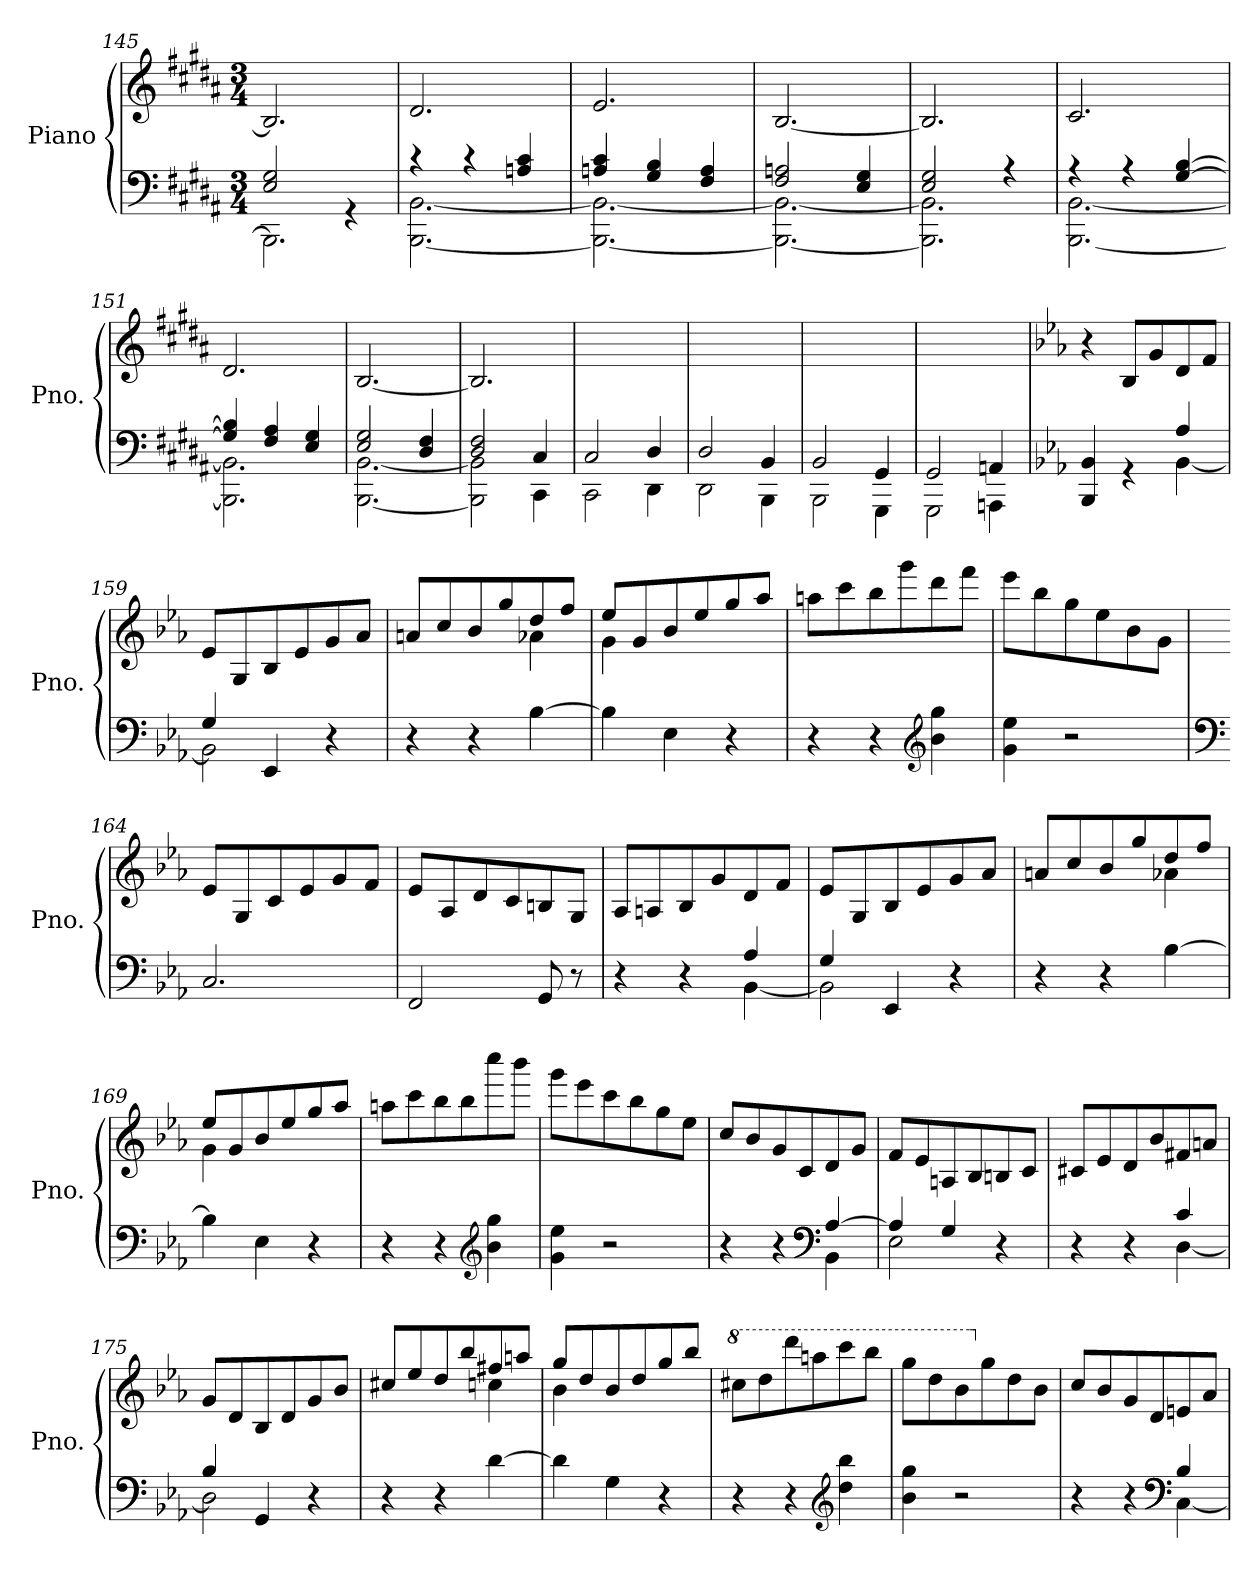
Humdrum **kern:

**kern	**kern
*part1	*part1
*staff2	*staff1
*I"Piano	*
*I'Pno.	*
*clefF4	*clefG2
*k[f#c#g#d#a#]	*k[f#c#g#d#a#]
*M3/4	*M3/4
=145	=145
*^	*
2E/ 2G#/	2.BBB\]	2.B/]
4rGG	.	.
=146	=146	=146
4r	[2.BBB\ [2.BB\	2.d#/
4r	.	.
4An/ 4c#/	.	.
=147	=147	=147
4An/ 4c#/	2.BBB\_ 2.BB\_	2.e/
4G#/ 4B/	.	.
4F#/ 4A/	.	.
!!LO:LB:g=z
=148	=148	=148
2F#/ 2An/	2.BBB\_ 2.BB\_	[2.B/
4E/ 4G#/	.	.
=149	=149	=149
2E/ 2G#/	2.BBB\] 2.BB\]	2.B/]
4r	.	.
=150	=150	=150
4r	[2.BBB\ [2.BB\	2.c#/
4r	.	.
[4G#/ [4B/	.	.
=151	=151	=151
4G#/] 4B/]	2.BBB\] 2.BB\]	2.d#/
4F#/ 4A#/	.	.
4E/ 4G#/	.	.
=152	=152	=152
2E/ 2G#/	[2.BBB\ [2.BB\	[2.B/
4D#/ 4F#/	.	.
=153	=153	=153
2D#/ 2F#/	2BBB\] 2BB\]	2.B/]
4C#/	4CC#\	.
=154	=154	=154
2C#/	2CC#\	2.ryy
4D#/	4DD#\	.
=155	=155	=155
2D#/	2DD#\	2.ryy
4BB/	4BBB\	.
=156	=156	=156
2BB/	2BBB\	2.ryy
4GG#/	4GGG#\	.
=157	=157	=157
2GG#/	2GGG#\	2.ryy
4AAn/	4AAAn\	.
=158	=158	=158
*k[b-e-a-]	*	*k[b-e-a-]
4BBB-/ 4BB-/	2ryy	4r
4rGG	.	8B-/L
.	.	8g/
4A-/	[4BB-\	8d/
.	.	8f/J
=159	=159	=159
4G/	2BB-\]	8e-/L
.	.	8G/
4EE-/	.	8B-/
.	.	8e-/
4r	4ryy	8g/
.	.	8a-/J
*v	*v	*
!!LO:LB:g=z
=160	=160
*	*^
4r	8an/L	2ryy
.	8cc/	.
4r	8b-/	.
.	8gg/	.
[4B-\	8dd/	4a-X\
.	8ff/J	.
=161	=161	=161
4B-\]	8ee-/L	4g\
.	8g/	.
4E-\	8b-/	2ryy
.	8ee-/	.
4r	8gg/	.
.	8aa-/J	.
*	*v	*v
=162	=162
4r	8aan\L
.	8ccc\
4r	8bb-\
.	8ggg\
*clefG2	*
4b-\ 4gg\	8ddd\
.	8fff\J
=163	=163
4g\ 4ee-\	8eee-\L
.	8bb-\
2r	8gg\
.	8ee-\
.	8b-\
.	8g\J
=164	=164
*clefF4	*
2.C/	8e-/L
.	8G/
.	8c/
.	8e-/
.	8g/
.	8f/J
=165	=165
2FF/	8e-/L
.	8A-/
.	8d/
.	8c/
8GG/	8Bn/
8r	8G/J
=166	=166
*^	*
4r	4ryy	8A-/L
.	.	8An/
4r	4ryy	8B-/
.	.	8g/
4A-/	[4BB-\	8d/
.	.	8f/J
!!LO:LB:g=z
=167	=167	=167
4G/	2BB-\]	8e-/L
.	.	8G/
4EE-/	.	8B-/
.	.	8e-/
4r	4ryy	8g/
.	.	8a-/J
*v	*v	*
=168	=168
*	*^
4r	8an/L	4ryy
.	8cc/	.
4r	8b-/	4ryy
.	8gg/	.
[4B-\	8dd/	4a-X\
.	8ff/J	.
=169	=169	=169
4B-\]	8ee-/L	4g\
.	8g/	.
4E-\	8b-/	2ryy
.	8ee-/	.
4r	8gg/	.
.	8aa-/J	.
*	*v	*v
=170	=170
4r	8aan\L
.	8ccc\
4r	8bb-\
.	8bb-\
*clefG2	*
4b-\ 4gg\	8cccc\
.	8bbb-\J
=171	=171
4g\ 4ee-\	8ggg\L
.	8eee-\
2r	8ccc\
.	8bb-\
.	8gg\
.	8ee-\J
=172	=172
*^	*
4r	4ryy	8cc/L
.	.	8b-/
4r	4ryy	8g/
.	.	8c/
*clefF4	*	*
[4A-/	4BB-\	8d/
.	.	8g/J
=173	=173	=173
4A-/]	2E-\	8f/L
.	.	8e-/
4G/	.	8An/
.	.	8B-/
4r	4ryy	8Bn/
.	.	8c/J
!!LO:LB:g=z
=174	=174	=174
4r	4ryy	8c#X/L
.	.	8e-/
4r	4ryy	8d/
.	.	8b-/
4c/	[4D\	8f#X/
.	.	8an/J
=175	=175	=175
4B-/	2D\]	8g/L
.	.	8d/
4GG/	.	8B-/
.	.	8d/
4r	4ryy	8g/
.	.	8b-/J
*v	*v	*
=176	=176
*	*^
4r	8cc#X/L	4ryy
.	8ee-/	.
4r	8dd/	4ryy
.	8bb-/	.
[4d\	8ff#X/	4ccn\
.	8aan/J	.
=177	=177	=177
4d\]	8gg/L	4b-\
.	8dd/	.
4G\	8b-/	2ryy
.	8dd/	.
4r	8gg/	.
.	8bb-/J	.
*	*v	*v
=178	=178
*	*8va
4r	8ccc#X\L
.	8ddd\
4r	8dddd\
.	8aaan\
*clefG2	*
4dd\ 4bb-\	8cccc\
.	8bbb-\J
=179	=179
4b-\ 4gg\	8ggg\L
.	8ddd\
2r	8bb-\
*	*X8va
.	8gg\
.	8dd\
.	8b-\J
=180	=180
*^	*
4r	4ryy	8cc/L
.	.	8b-/
4r	4ryy	8g/
.	.	8d/
*clefF4	*	*
4B-/	[4C\	8en/
.	.	8a-/J
*v	*v	*
=	=
*-	*-
